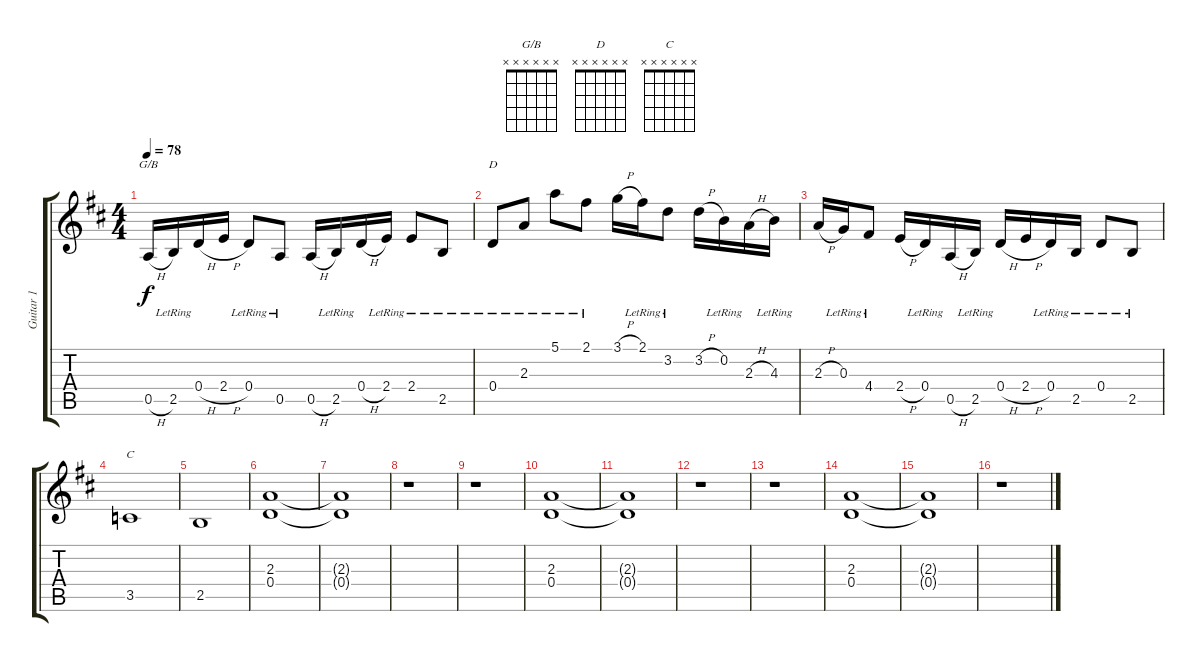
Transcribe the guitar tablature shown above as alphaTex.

\track ("Guitar 1" "Guitar 1") {instrument electricguitarjazz}
\staff {score tabs}
\tuning (E4 B3 G3 D3 A2 E2) {hide}
\chord ("G/B" x x x x x x)
\chord ("D" x x x x x x)
\chord ("C" x x x x x x)
\ts (4 4)
\tempo 78
\clef g2
\ks d
0.5{h}.16{ch "G/B" dy f} 2.5{lr}.16 0.4{h}.16 2.4{h}.16 0.4{lr}.8 0.5{lr}.8 0.5{h}.16 2.5{lr}.16 0.4{h}.16 2.4{lr}.16 2.4{lr}.8 2.5{lr}.8 |
0.4{lr}.8{ch "D"} 2.3{lr}.8 5.1{lr}.8 2.1{lr}.8 3.1{h}.16 2.1{lr}.16 3.2{lr}.8 3.2{h}.16 0.2{lr}.16 2.3{h}.16 4.3{lr}.16 |
2.3{h}.16 0.3{lr}.16 4.4{lr}.8 2.4{h}.16 0.4{lr}.16 0.5{h}.16 2.5{lr}.16 0.4{h}.16 2.4{h}.16 0.4{lr}.16 2.5{lr}.16 0.4{lr}.8 2.5{lr}.8 |
3.5.1{ch "C"} |
2.5.1 |
(2.3 0.4).1 |
(2.3{t} 0.4{t}).1 |
r.1 |
r.1 |
(2.3 0.4).1 |
(2.3{t} 0.4{t}).1 |
r.1 |
r.1 |
(2.3 0.4).1 |
(2.3{t} 0.4{t}).1 |
r.1
